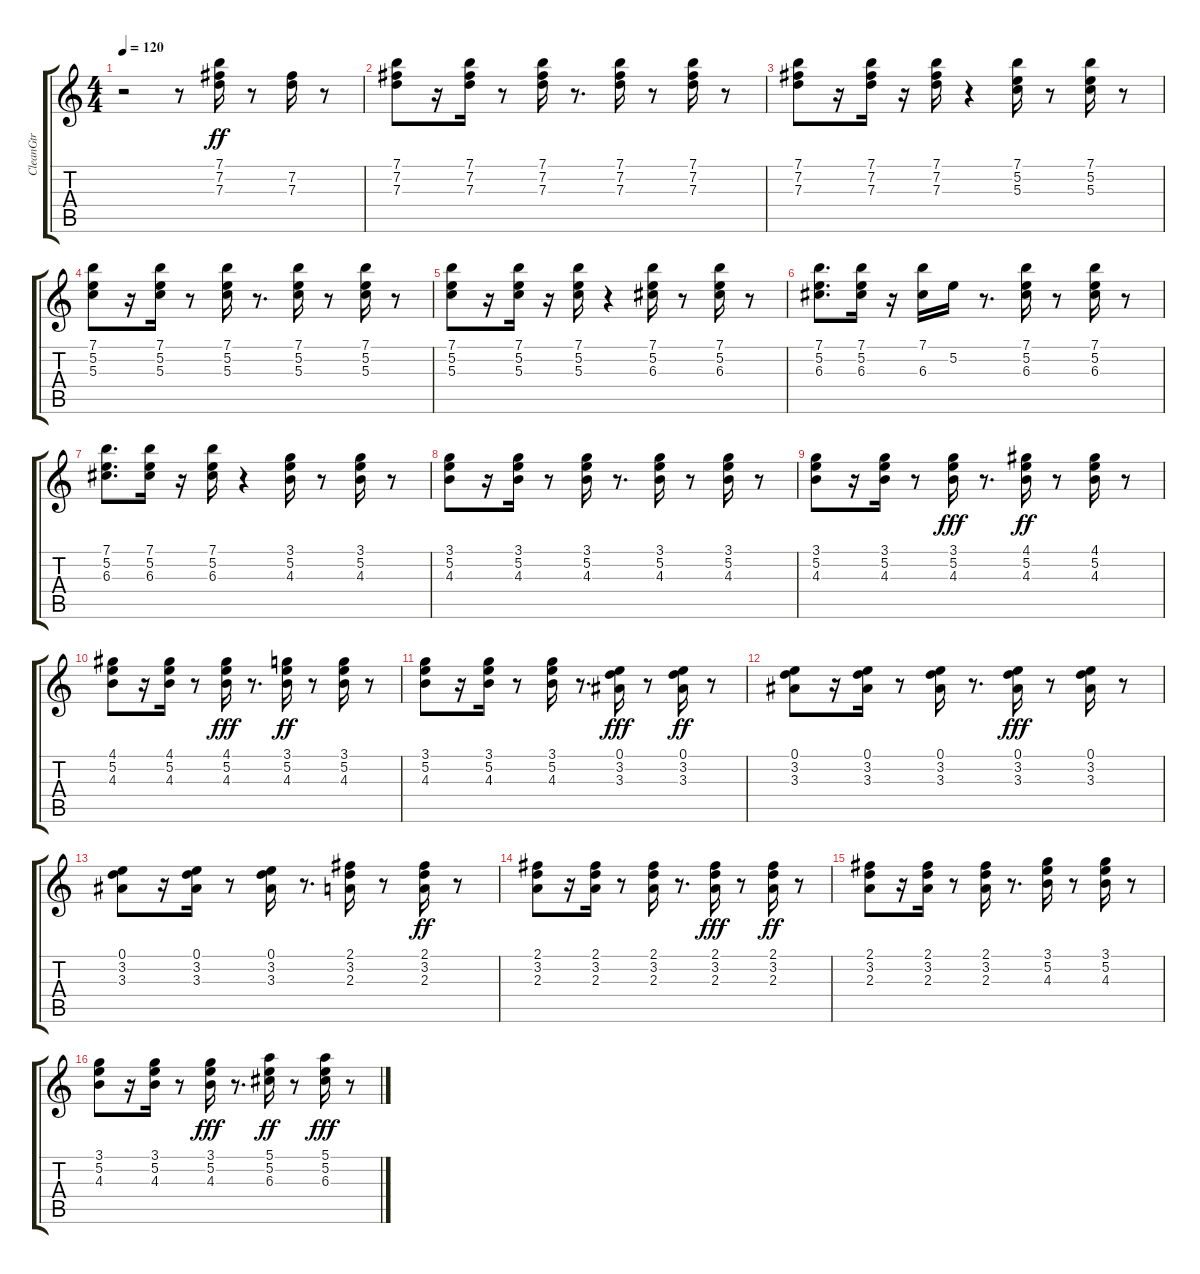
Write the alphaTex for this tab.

\track ("CleanGtr" "CleanGtr") {instrument electricguitarclean}
\staff {score tabs}
\tuning (E4 B3 G3 D3 A2 E2) {hide}
\ts (4 4)
\tempo 120
\clef g2
\ks c
r.2{dy ff} r.8 (7.1 7.2 7.3).16 r.8 (7.2 7.3).16 r.8 |
(7.1 7.2 7.3).8 r.16 (7.1 7.2 7.3).16 r.8 (7.1 7.2 7.3).16 r.8{d} (7.1 7.2 7.3).16 r.8 (7.1 7.2 7.3).16 r.8 |
(7.1 7.2 7.3).8 r.16 (7.1 7.2 7.3).16 r.16 (7.1 7.2 7.3).16 r.4 (7.1 5.2 5.3).16 r.8 (7.1 5.2 5.3).16 r.8 |
(7.1 5.2 5.3).8 r.16 (7.1 5.2 5.3).16 r.8 (7.1 5.2 5.3).16 r.8{d} (7.1 5.2 5.3).16 r.8 (7.1 5.2 5.3).16 r.8 |
(7.1 5.2 5.3).8 r.16 (7.1 5.2 5.3).16 r.16 (7.1 5.2 5.3).16 r.4 (7.1 5.2 6.3).16 r.8 (7.1 5.2 6.3).16 r.8 |
(7.1 5.2 6.3).8{d} (7.1 5.2 6.3).16 r.16 (7.1 6.3).16 5.2.16 r.8{d} (7.1 5.2 6.3).16 r.8 (7.1 5.2 6.3).16 r.8 |
(7.1 5.2 6.3).8{d} (7.1 5.2 6.3).16 r.16 (7.1 5.2 6.3).16 r.4 (3.1 5.2 4.3).16 r.8 (3.1 5.2 4.3).16 r.8 |
(3.1 5.2 4.3).8 r.16 (3.1 5.2 4.3).16 r.8 (3.1 5.2 4.3).16 r.8{d} (3.1 5.2 4.3).16 r.8 (3.1 5.2 4.3).16 r.8 |
(3.1 5.2 4.3).8 r.16 (3.1 5.2 4.3).16 r.8 (3.1 5.2 4.3).16{dy fff} r.8{d} (4.1 5.2 4.3).16{dy ff} r.8 (4.1 5.2 4.3).16 r.8 |
(4.1 5.2 4.3).8 r.16 (4.1 5.2 4.3).16 r.8 (4.1 5.2 4.3).16{dy fff} r.8{d} (3.1 5.2 4.3).16{dy ff} r.8 (3.1 5.2 4.3).16 r.8 |
(3.1 5.2 4.3).8 r.16 (3.1 5.2 4.3).16 r.8 (3.1 5.2 4.3).16 r.8{d} (0.1 3.2 3.3).16{dy fff} r.8 (0.1 3.2 3.3).16{dy ff} r.8 |
(0.1 3.2 3.3).8 r.16 (0.1 3.2 3.3).16 r.8 (0.1 3.2 3.3).16 r.8{d} (0.1 3.2 3.3).16{dy fff} r.8 (0.1 3.2 3.3).16 r.8 |
(0.1 3.2 3.3).8 r.16 (0.1 3.2 3.3).16 r.8 (0.1 3.2 3.3).16 r.8{d} (2.1 3.2 2.3).16 r.8 (2.1 3.2 2.3).16{dy ff} r.8 |
(2.1 3.2 2.3).8 r.16 (2.1 3.2 2.3).16 r.8 (2.1 3.2 2.3).16 r.8{d} (2.1 3.2 2.3).16{dy fff} r.8 (2.1 3.2 2.3).16{dy ff} r.8 |
(2.1 3.2 2.3).8 r.16 (2.1 3.2 2.3).16 r.8 (2.1 3.2 2.3).16 r.8{d} (3.1 5.2 4.3).16 r.8 (3.1 5.2 4.3).16 r.8 |
(3.1 5.2 4.3).8 r.16 (3.1 5.2 4.3).16 r.8 (3.1 5.2 4.3).16{dy fff} r.8{d} (5.1 5.2 6.3).16{dy ff} r.8 (5.1 5.2 6.3).16{dy fff} r.8
